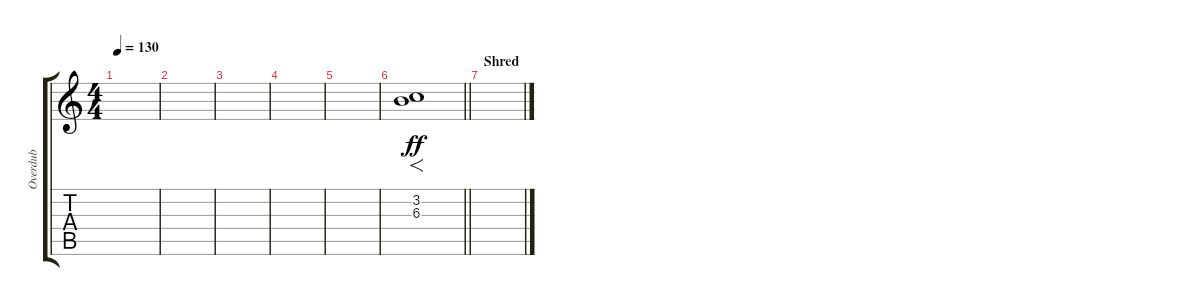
\track ("Overdub" "Overdub") {instrument overdrivenguitar}
\staff {score tabs}
\tuning (D4 A3 F3 C3 G2 C2) {hide}
\ts (4 4)
\tempo 130
\clef g2
\ks c
|
|
|
|
|
\barLineRight lightlight
(3.2 6.3).1{f dy ff} |
\section ("" "Shred")
